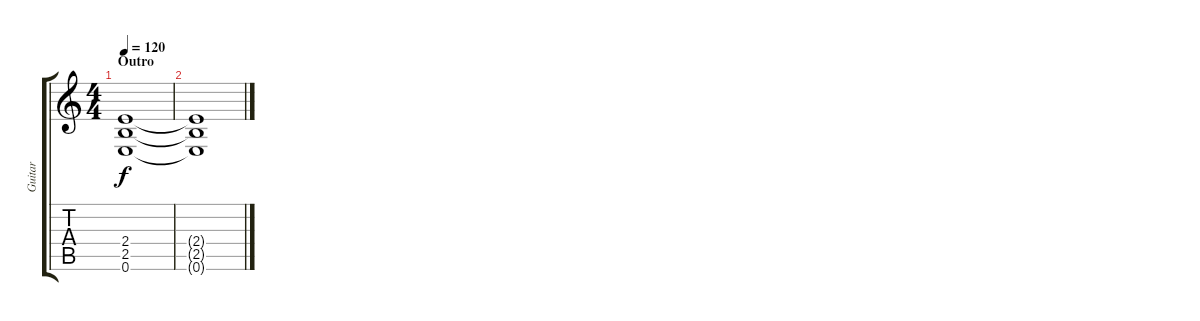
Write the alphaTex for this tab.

\track ("Guitar" "Guitar") {instrument acousticguitarsteel}
\staff {score tabs}
\tuning (E4 B3 G3 D3 A2 E2) {hide}
\ts (4 4)
\section ("" "Outro")
\tempo 120
\clef g2
\ks c
(2.4 2.5 0.6).1{dy f} |
(2.4{t} 2.5{t} 0.6{t}).1
